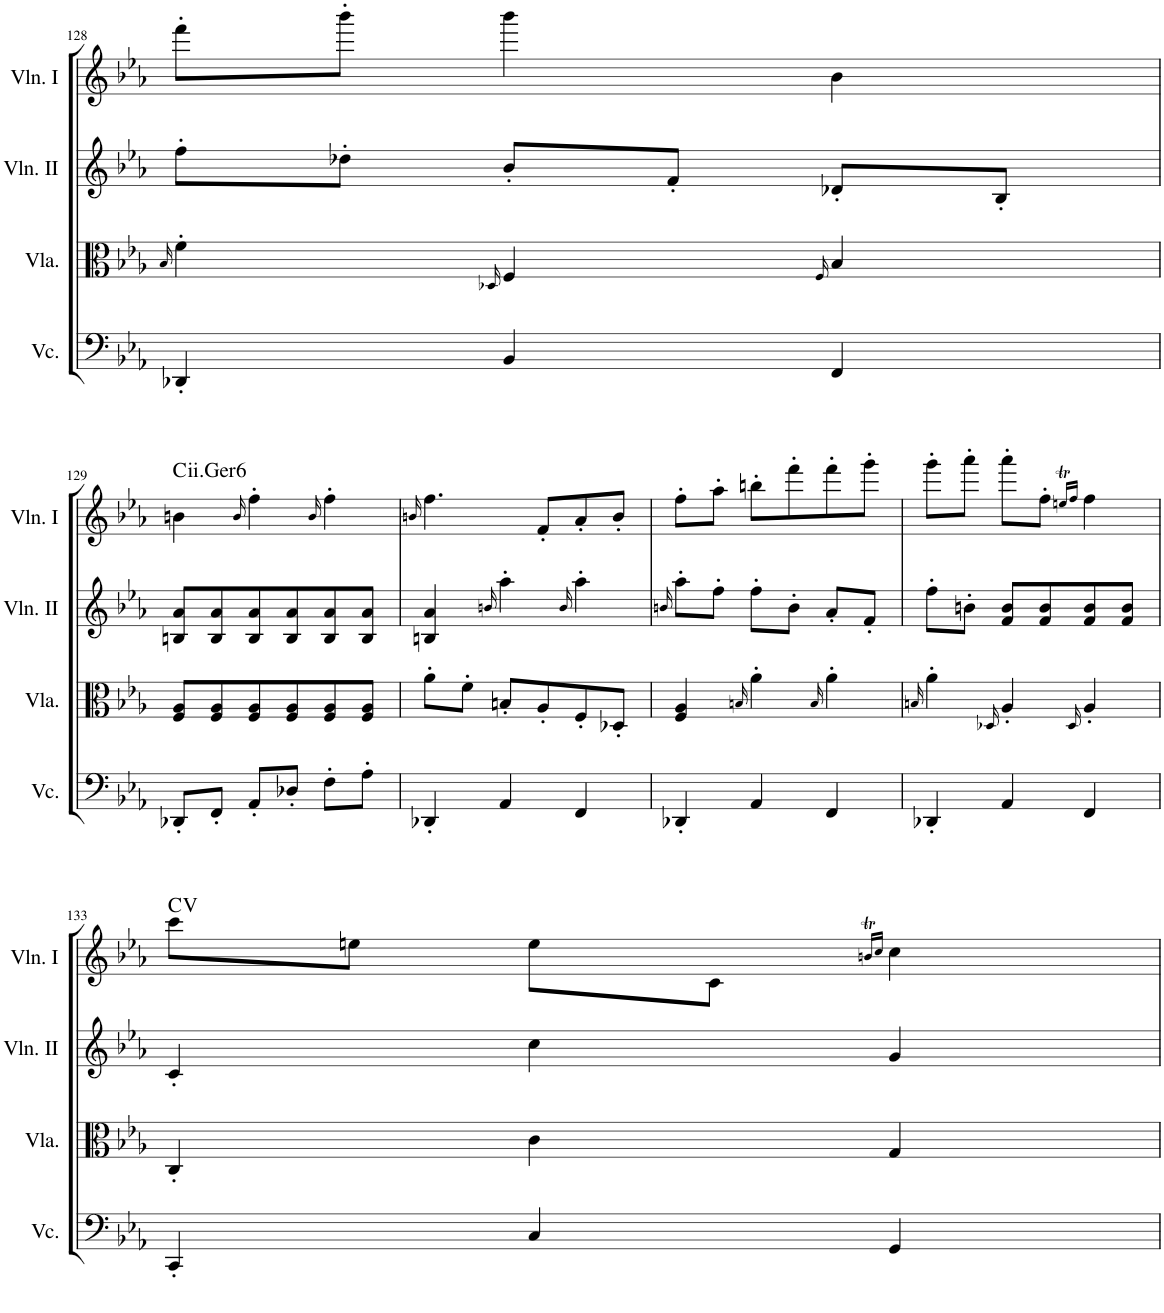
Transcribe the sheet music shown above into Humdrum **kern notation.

**kern	**kern	**kern	**kern	**harte
*part4	*part3	*part2	*part1	*part1
*staff4	*staff3	*staff2	*staff1	*
*I"Violoncello	*I"Viola	*I"Violin II	*I"Violin I	*
*I'Vc.	*I'Vla.	*I'Vln. II	*I'Vln. I	*
!!LO:PB:g=z
*clefF4	*clefC3	*clefG2	*clefG2	*
*k[b-e-a-]	*k[b-e-a-]	*k[b-e-a-]	*k[b-e-a-]	*
*E-:	*E-:	*E-:	*E-:	*
*M3/4	*M3/4	*M3/4	*M3/4	*
=128	=128	=128	=128	=128
.	16qB-/	.	.	.
4DD-X'/	4f'\	8ff'\L	8fff'\L	.
.	.	8dd-X'\J	8bbb-'\J	.
.	16qD-X/	.	.	.
4BB-/	4F/	8b-'/L	4bbb-\	.
.	.	8f'/J	.	.
.	16qF/	.	.	.
4FF/	4B-/	8d-X'/L	4b-\	.
.	.	8B-'/J	.	.
!!LO:LB:g=z
=129	=129	=129	=129	=129
!	!	!	!	!LO:H:kt=ii.Ger
8DD-X'/L	8F/ 8A-/L	8Bn/ 8a-/L	4bn\	.
8FF'/J	8F/ 8A-/	8B/ 8a-/	.	.
.	.	.	16qb/	.
8AA-'/L	8F/ 8A-/	8B/ 8a-/	4ff'\	.
8D-X'/J	8F/ 8A-/	8B/ 8a-/	.	.
.	.	.	16qb/	.
8F'\L	8F/ 8A-/	8B/ 8a-/	4ff'\	.
8A-'\J	8F/ 8A-/J	8B/ 8a-/J	.	.
=130	=130	=130	=130	=130
.	.	.	16qbn/	.
4DD-X'/	8a-'\L	4Bn/ 4a-/	4.ff\	.
.	8f'\J	.	.	.
.	.	16qbn/	.	.
4AA-/	8Bn'/L	4aa-'\	.	.
.	8A-'/	.	8f'/L	.
.	.	16qb/	.	.
4FF/	8F'/	4aa-'\	8a-'/	.
.	8D-X'/J	.	8b'/J	.
=131	=131	=131	=131	=131
.	.	16qbn/	.	.
4DD-X'/	4F/ 4A-/	8aa-'\L	8ff'\L	.
.	.	8ff'\J	8aa-'\J	.
.	16qBn/	.	.	.
4AA-/	4a-'\	8ff'\L	8bbn'\L	.
.	.	8b'\J	8fff'\	.
.	16qB/	.	.	.
4FF/	4a-'\	8a-'/L	8fff'\	.
.	.	8f'/J	8ggg'\J	.
=132	=132	=132	=132	=132
.	16qBn/	.	.	.
4DD-X'/	4a-'\	8ff'\L	8ggg'\L	.
.	.	8bn'\J	8aaa-'\J	.
.	16qD-X/	.	.	.
4AA-/	4A-'/	8f/ 8b/L	8aaa-'\L	.
.	.	8f/ 8b/	8ff'\J	.
.	.	.	16qeen>/LL	.
.	16qD-/	.	16qff/JJ	.
4FF/	4A-'/	8f/ 8b/	4ff\	.
.	.	8f/ 8b/J	.	.
!!LO:LB:g=z
=133	=133	=133	=133	=133
4CC'/	4C'/	4c'/	8ccc\L	C:maj
.	.	.	8een\J	.
4C/	4c\	4cc\	8ee\L	.
.	.	.	8c\J	.
.	.	.	16qbn>/LL	.
.	.	.	16qcc/JJ	.
4GG/	4G/	4g/	4cc\	.
=	=	=	=	=
*-	*-	*-	*-	*-
